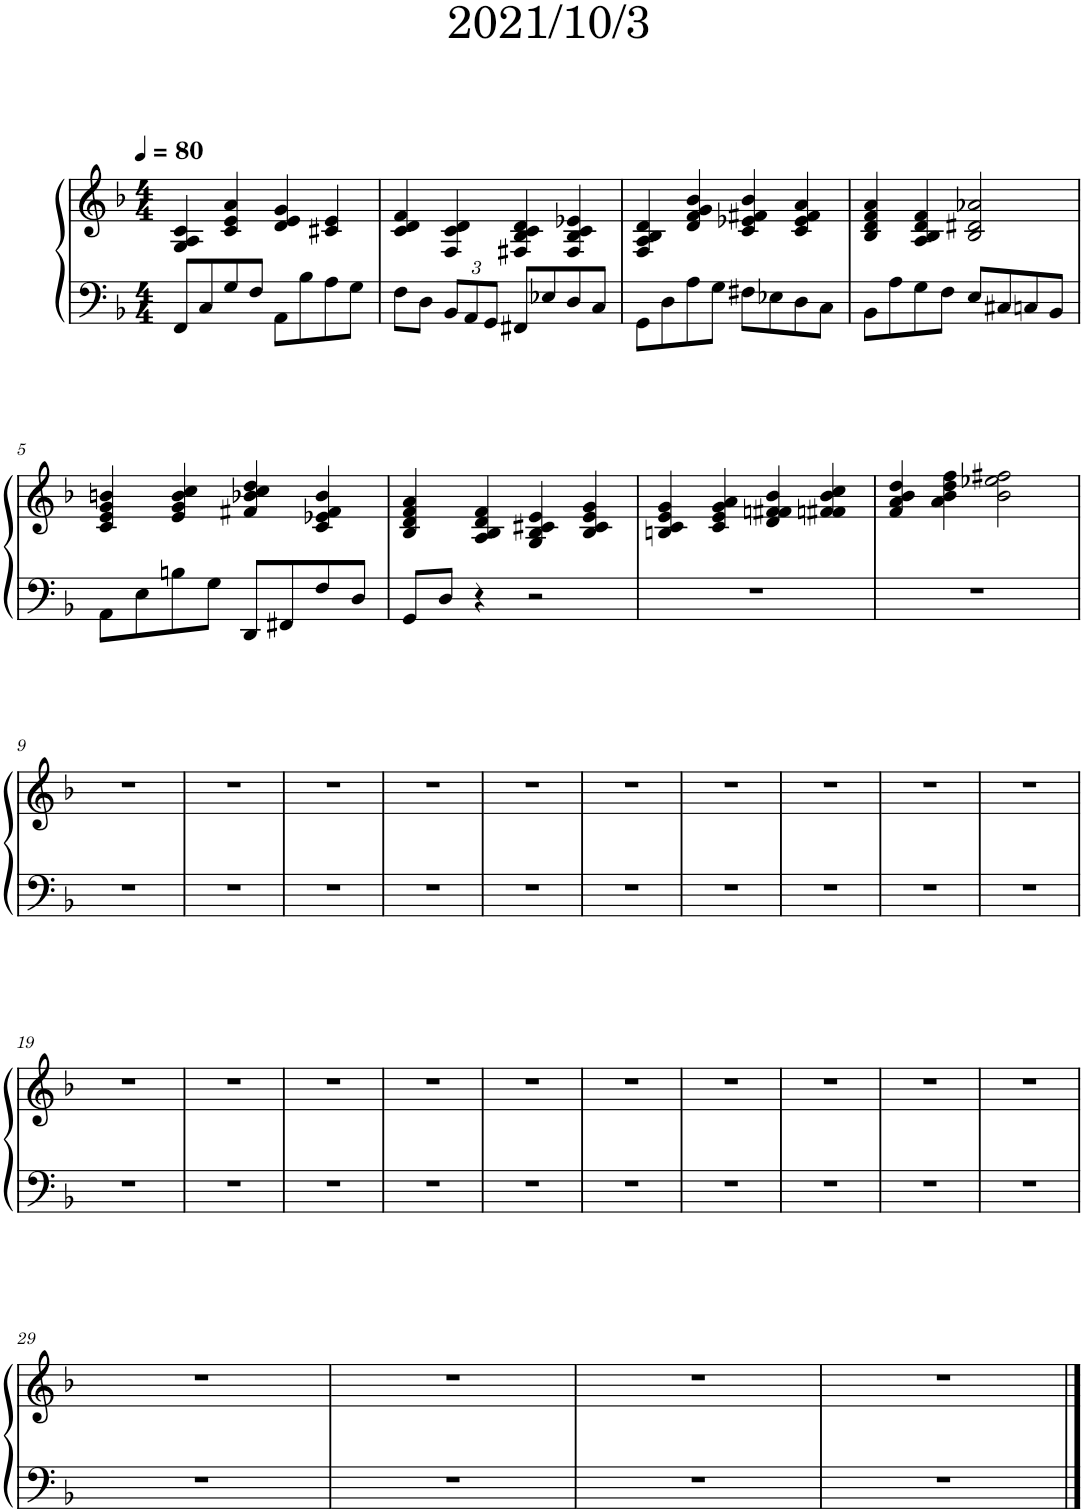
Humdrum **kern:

**kern	**kern
*part1	*part1
*staff2	*staff1
*I"Piano	*
*I'Pno.	*
*clefF4	*clefG2
*k[b-]	*k[b-]
*M4/4	*M4/4
*MM80	*MM80
=1	=1
8FF/L	4G/ 4A/ 4c/
8C/	.
8G/	4c/ 4e/ 4a/
8F/J	.
8AA\L	4d/ 4e/ 4g/
8B-\	.
8A\	4c#X/ 4e/
8G\J	.
=2	=2
8F\L	4c/ 4d/ 4f/
8D\J	.
*Xbrackettup	*
12BB-/L	4F/ 4c/ 4d/
12AA/	.
12GG/J	.
8FF#X/L	4F#X/ 4B-/ 4c/ 4d/
8E-X/	.
8D/	4F#/ 4B-/ 4c/ 4e-X/
8C/J	.
=3	=3
8GG\L	4F/ 4A/ 4B-/ 4d/
8D\	.
8A\	4d/ 4f/ 4g/ 4b-/
8G\J	.
8F#X\L	4c/ 4e-X/ 4f#X/ 4b-/
8E-X\	.
8D\	4c/ 4e-/ 4f#/ 4a/
8C\J	.
=4	=4
8BB-\L	4B-/ 4d/ 4f/ 4a/
8A\	.
8G\	4A/ 4B-/ 4d/ 4f/
8F\J	.
8E/L	2B-/ 2d#X/ 2a-X/
8C#X/	.
8Cn/	.
8BB-/J	.
!!LO:LB:g=z
=5	=5
8AA\L	4c/ 4e/ 4g/ 4bn/
8E\	.
8Bn\	4e/ 4g/ 4b/ 4cc/
8G\J	.
8DD/L	4f#X/ 4b-X/ 4cc/ 4dd/
8FF#X/	.
8F/	4c/ 4e-X/ 4f#/ 4b-/
8D/J	.
=6	=6
8GG/L	4B-/ 4d/ 4f/ 4a/
8D/J	.
4r	4A/ 4B-/ 4d/ 4f/
2r	4G/ 4B-/ 4c#X/ 4e/
.	4B-/ 4c#/ 4e/ 4g/
=7	=7
1r	4Bn/ 4c/ 4e/ 4g/
.	4c/ 4e/ 4g/ 4a/
.	4d/ 4fn/ 4f#X/ 4b-/
.	4fn/ 4f#X/ 4b-/ 4cc/
=8	=8
1r	4f/ 4a/ 4b-/ 4dd/
.	4a\ 4b-\ 4dd\ 4ff\
.	2b-\ 2ee-X\ 2ff#X\
!!LO:LB:g=z
=9	=9
1r	1r
=10	=10
1r	1r
=11	=11
1r	1r
=12	=12
1r	1r
=13	=13
1r	1r
=14	=14
1r	1r
=15	=15
1r	1r
=16	=16
1r	1r
=17	=17
1r	1r
=18	=18
1r	1r
!!LO:LB:g=z
=19	=19
1r	1r
=20	=20
1r	1r
=21	=21
1r	1r
=22	=22
1r	1r
=23	=23
1r	1r
=24	=24
1r	1r
=25	=25
1r	1r
=26	=26
1r	1r
=27	=27
1r	1r
=28	=28
1r	1r
!!LO:LB:g=z
=29	=29
1r	1r
=30	=30
1r	1r
=31	=31
1r	1r
=32	=32
1r	1r
==	==
*-	*-
